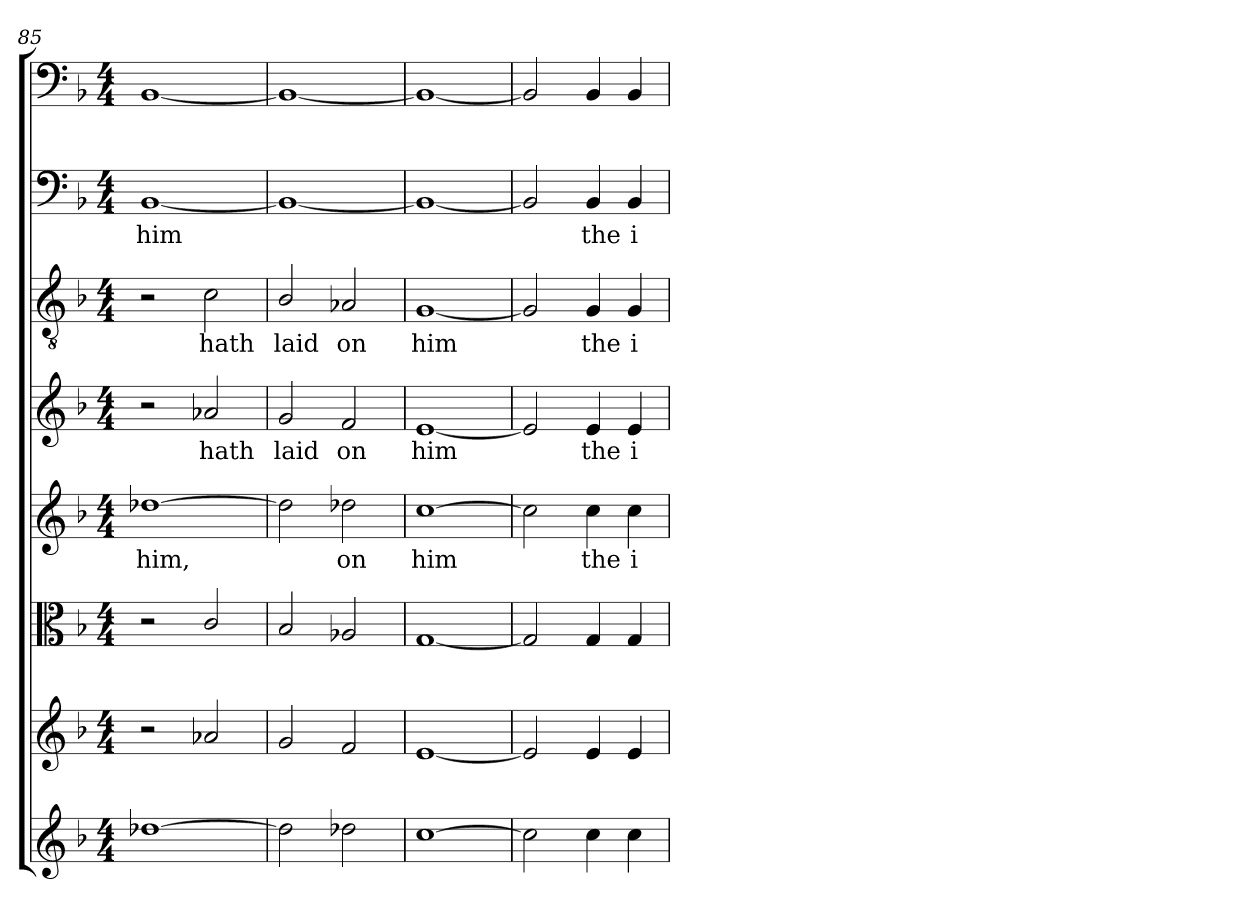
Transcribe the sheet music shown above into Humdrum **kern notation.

**kern	**kern	**kern	**kern	**text	**kern	**text	**kern	**text	**kern	**text	**kern
*part8	*part7	*part6	*part5	*part5	*part4	*part4	*part3	*part3	*part2	*part2	*part1
*staff8	*staff7	*staff6	*staff5	*staff5	*staff4	*staff4	*staff3	*staff3	*staff2	*staff2	*staff1
*clefG2	*clefG2	*clefC3	*clefG2	*	*clefG2	*	*clefGv2	*	*clefF4	*	*clefF4
*k[b-]	*k[b-]	*k[b-]	*k[b-]	*	*k[b-]	*	*k[b-]	*	*k[b-]	*	*k[b-]
*F:	*F:	*F:	*F:	*	*F:	*	*F:	*	*F:	*	*F:
*M4/4	*M4/4	*M4/4	*M4/4	*	*M4/4	*	*M4/4	*	*M4/4	*	*M4/4
=85	=85	=85	=85	=85	=85	=85	=85	=85	=85	=85	=85
[1dd-X\	2r	2r	[1dd-X\	him,	2r	.	2r	.	[1BB-/	him	[1BB-/
.	2a-X/	2c/	.	.	2a-X/	hath	2c\	hath	.	.	.
=86	=86	=86	=86	=86	=86	=86	=86	=86	=86	=86	=86
2dd-\]	2g/	2B-/	2dd-\]	.	2g/	laid	2B-/	laid	1BB-/_	.	1BB-/_
2dd-X\	2f/	2A-X/	2dd-X\	on	2f/	on	2A-X/	on	.	.	.
=87	=87	=87	=87	=87	=87	=87	=87	=87	=87	=87	=87
[1cc\	[1e/	[1G/	[1cc\	him	[1e/	him	[1G/	him	1BB-/_	.	1BB-/_
=88	=88	=88	=88	=88	=88	=88	=88	=88	=88	=88	=88
2cc\]	2e/]	2G/]	2cc\]	.	2e/]	.	2G/]	.	2BB-/]	.	2BB-/]
4cc\	4e/	4G/	4cc\	the	4e/	the	4G/	the	4BB-/	the	4BB-/
4cc\	4e/	4G/	4cc\	i-	4e/	i-	4G/	i-	4BB-/	i-	4BB-/
=	=	=	=	=	=	=	=	=	=	=	=
*-	*-	*-	*-	*-	*-	*-	*-	*-	*-	*-	*-
